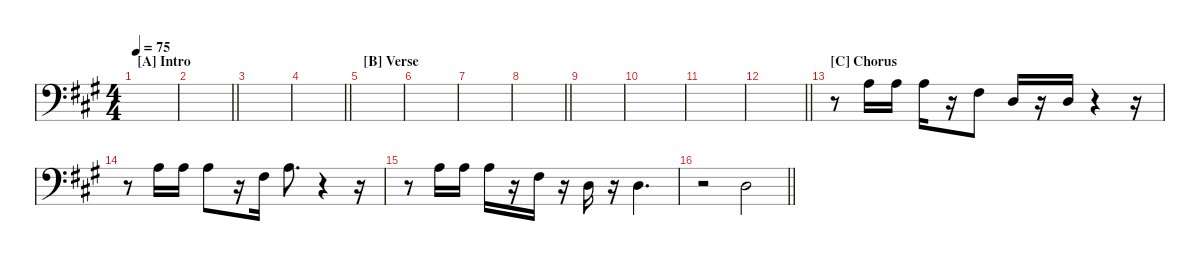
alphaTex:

\hideDynamics
\bracketExtendMode nobrackets
\singleTrackTrackNamePolicy hidden
\multiTrackTrackNamePolicy hidden
\otherSystemsTrackNameOrientation horizontal
\track ("Baritone Voice" "Singer") {mute instrument voiceoohs}
\staff {score}
\tuning (E4 B3 G3 D3 A2 E2)
\ts (4 4)
\beaming (8 2 2 2 2)
\section ("A" "Intro")
\tempo 75
\clef f4
\scale
0.472222
\ks a
|
\scale
0.263889
\barLineRight lightlight
|
\scale
0.263889 |
\scale
0.311475
\barLineRight lightlight
|
\section ("B" "Verse")
\scale
0.377049 |
\scale
0.311475 |
\scale
0.333333 |
\scale
0.333333
\barLineRight lightlight
|
\scale
0.333333 |
\scale
0.333333 |
\scale
0.333333 |
\scale
0.333333
\barLineRight lightlight
|
\section ("C" "Chorus")
\scale
0.333333 r.8{beam Down} 2.3{acc forcenatural}.16{beam Down} 2.3{acc forcenatural}.16{beam Down} 2.3{acc forcenatural}.16{beam Down} r.16{beam Down} 4.4{acc #}.8{beam Down} 0.4{acc forcenatural}.16{beam Up} r.16{beam Up} 0.4{acc forcenatural}.16{beam Up} r.4{beam Up} r.16{beam Up} |
\scale
0.333333 r.8{beam Down} 2.3{acc forcenatural}.16{beam Down} 2.3{acc forcenatural}.16{beam Down} 2.3{acc forcenatural}.8{beam Down} r.16{beam Down} 4.4{acc #}.16{beam Down} 2.3{acc forcenatural}.8{d beam Down} r.4{beam Down} r.16{beam Down} |
\scale
0.333333 r.8{beam Down} 2.3{acc forcenatural}.16{beam Down} 2.3{acc forcenatural}.16{beam Down} 2.3{acc forcenatural}.16{beam Down} r.16{beam Down} 4.4{acc #}.16{beam Down} r.16{beam Down} 0.4{acc forcenatural}.16{beam Down} r.16{beam Down} 0.4{acc forcenatural}.4{d beam Down} |
\barLineRight lightlight
r.2{beam Down} 0.4{acc forcenatural}.2{beam Down}
